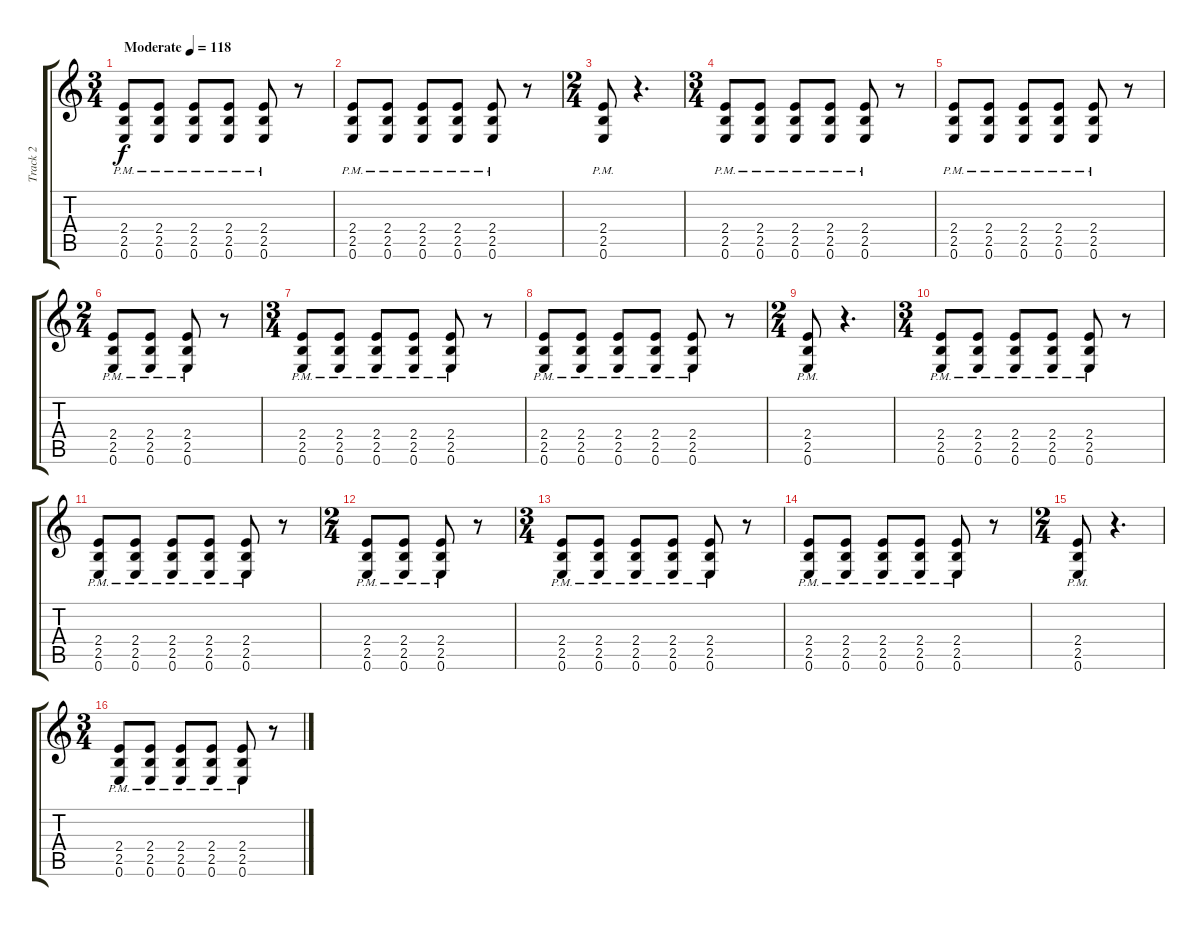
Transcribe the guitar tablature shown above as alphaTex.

\track ("Track 2" "Track 2") {instrument distortionguitar}
\staff {score tabs}
\tuning (E4 B3 G3 D3 A2 E2) {hide}
\ts (3 4)
\tempo (118 "Moderate")
\clef g2
\ks c
(2.4{pm} 2.5{pm} 0.6{pm}).8{dy f volume 13 balance 13 instrument distortionguitar} (2.4{pm} 2.5{pm} 0.6{pm}).8 (2.4{pm} 2.5{pm} 0.6{pm}).8 (2.4{pm} 2.5{pm} 0.6{pm}).8 (2.4{pm} 2.5{pm} 0.6{pm}).8 r.8 |
(2.4{pm} 2.5{pm} 0.6{pm}).8 (2.4{pm} 2.5{pm} 0.6{pm}).8 (2.4{pm} 2.5{pm} 0.6{pm}).8 (2.4{pm} 2.5{pm} 0.6{pm}).8 (2.4{pm} 2.5{pm} 0.6{pm}).8 r.8 |
\ts (2 4)
(2.4{pm} 2.5{pm} 0.6{pm}).8 r.4{d} |
\ts (3 4)
(2.4{pm} 2.5{pm} 0.6{pm}).8 (2.4{pm} 2.5{pm} 0.6{pm}).8 (2.4{pm} 2.5{pm} 0.6{pm}).8 (2.4{pm} 2.5{pm} 0.6{pm}).8 (2.4{pm} 2.5{pm} 0.6{pm}).8 r.8 |
(2.4{pm} 2.5{pm} 0.6{pm}).8 (2.4{pm} 2.5{pm} 0.6{pm}).8 (2.4{pm} 2.5{pm} 0.6{pm}).8 (2.4{pm} 2.5{pm} 0.6{pm}).8 (2.4{pm} 2.5{pm} 0.6{pm}).8 r.8 |
\ts (2 4)
(2.4{pm} 2.5{pm} 0.6{pm}).8 (2.4{pm} 2.5{pm} 0.6{pm}).8 (2.4{pm} 2.5{pm} 0.6{pm}).8 r.8 |
\ts (3 4)
(2.4{pm} 2.5{pm} 0.6{pm}).8 (2.4{pm} 2.5{pm} 0.6{pm}).8 (2.4{pm} 2.5{pm} 0.6{pm}).8 (2.4{pm} 2.5{pm} 0.6{pm}).8 (2.4{pm} 2.5{pm} 0.6{pm}).8 r.8 |
(2.4{pm} 2.5{pm} 0.6{pm}).8 (2.4{pm} 2.5{pm} 0.6{pm}).8 (2.4{pm} 2.5{pm} 0.6{pm}).8 (2.4{pm} 2.5{pm} 0.6{pm}).8 (2.4{pm} 2.5{pm} 0.6{pm}).8 r.8 |
\ts (2 4)
(2.4{pm} 2.5{pm} 0.6{pm}).8 r.4{d} |
\ts (3 4)
(2.4{pm} 2.5{pm} 0.6{pm}).8 (2.4{pm} 2.5{pm} 0.6{pm}).8 (2.4{pm} 2.5{pm} 0.6{pm}).8 (2.4{pm} 2.5{pm} 0.6{pm}).8 (2.4{pm} 2.5{pm} 0.6{pm}).8 r.8 |
(2.4{pm} 2.5{pm} 0.6{pm}).8 (2.4{pm} 2.5{pm} 0.6{pm}).8 (2.4{pm} 2.5{pm} 0.6{pm}).8 (2.4{pm} 2.5{pm} 0.6{pm}).8 (2.4{pm} 2.5{pm} 0.6{pm}).8 r.8 |
\ts (2 4)
(2.4{pm} 2.5{pm} 0.6{pm}).8 (2.4{pm} 2.5{pm} 0.6{pm}).8 (2.4{pm} 2.5{pm} 0.6{pm}).8 r.8 |
\ts (3 4)
(2.4{pm} 2.5{pm} 0.6{pm}).8 (2.4{pm} 2.5{pm} 0.6{pm}).8 (2.4{pm} 2.5{pm} 0.6{pm}).8 (2.4{pm} 2.5{pm} 0.6{pm}).8 (2.4{pm} 2.5{pm} 0.6{pm}).8 r.8 |
(2.4{pm} 2.5{pm} 0.6{pm}).8 (2.4{pm} 2.5{pm} 0.6{pm}).8 (2.4{pm} 2.5{pm} 0.6{pm}).8 (2.4{pm} 2.5{pm} 0.6{pm}).8 (2.4{pm} 2.5{pm} 0.6{pm}).8 r.8 |
\ts (2 4)
(2.4{pm} 2.5{pm} 0.6{pm}).8 r.4{d} |
\ts (3 4)
(2.4{pm} 2.5{pm} 0.6{pm}).8 (2.4{pm} 2.5{pm} 0.6{pm}).8 (2.4{pm} 2.5{pm} 0.6{pm}).8 (2.4{pm} 2.5{pm} 0.6{pm}).8 (2.4{pm} 2.5{pm} 0.6{pm}).8 r.8
